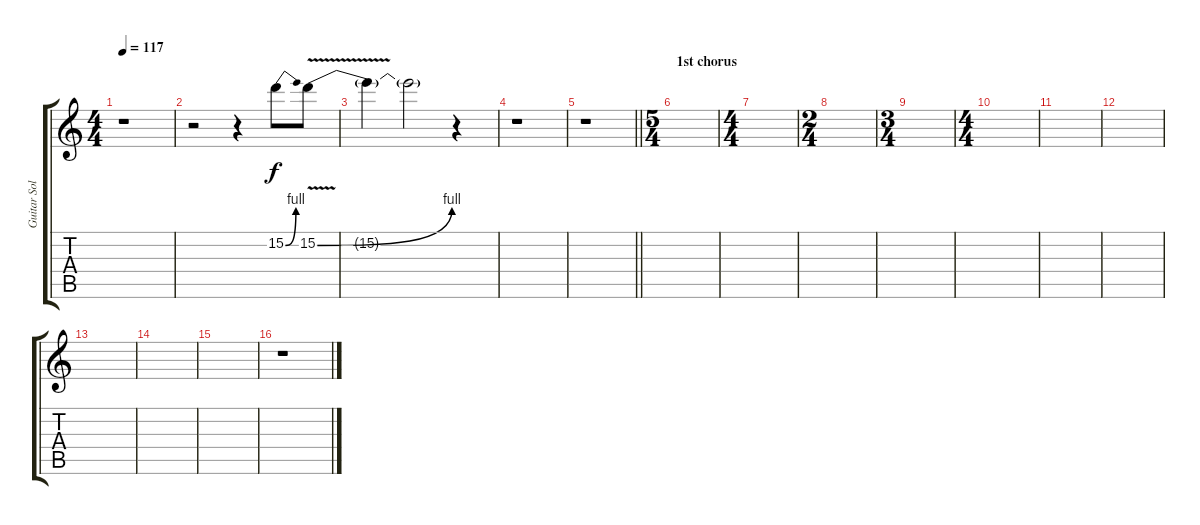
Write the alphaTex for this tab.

\track ("Guitar Solo" "Guitar Sol") {instrument electricguitarclean}
\staff {score tabs}
\tuning (E4 B3 G3 D3 A2 E2) {hide}
\ts (4 4)
\tempo 117
\clef g2
\ks c
r.1{dy f} |
r.2 r.4 15.2{be (bend 0 0 60 4)}.8 15.2{be (bend 0 0 60 4) v}.8 |
15.2{t}.4 15.2{t}.2 r.4 |
r.1 |
\barLineRight lightlight
r.1 |
\ts (5 4)
\section ("" "1st chorus")
|
\ts (4 4)
|
\ts (2 4)
|
\ts (3 4)
|
\ts (4 4)
|
|
|
|
|
|
r.1
